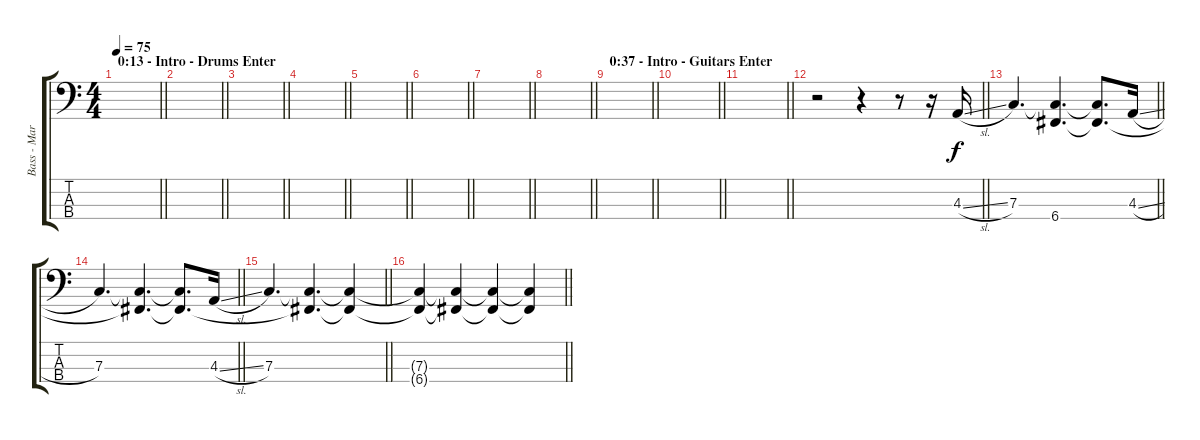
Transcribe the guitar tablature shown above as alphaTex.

\track ("Bass - Marius" "Bass - Mar") {instrument electricbasspick}
\staff {score tabs}
\tuning (Eb2 Bb1 F1 C1) {hide}
\ts (4 4)
\section ("" "0:13 - Intro - Drums Enter")
\tempo 75
\clef f4
\barLineRight lightlight
\ks c
|
\barLineRight lightlight
|
\barLineRight lightlight
|
\barLineRight lightlight
|
\barLineRight lightlight
|
\barLineRight lightlight
|
\barLineRight lightlight
|
\barLineRight lightlight
|
\section ("" "0:37 - Intro - Guitars Enter")
\barLineRight lightlight
|
\barLineRight lightlight
|
\barLineRight lightlight
|
\barLineRight lightlight
r.2 r.4 r.8 r.16 4.3{sl}.16 |
\barLineRight lightlight
7.3.4{d} (7.3{t} 6.4).4{d} (7.3{t} 6.4{t}).8{d} 4.3{sl}.16 |
\barLineRight lightlight
7.3.4{d} (7.3{t} 6.4{t}).4{d} (7.3{t} 6.4{t}).8{d} 4.3{sl}.16 |
\barLineRight lightlight
7.3.4{d} (7.3{t} 6.4{t}).4{d} (7.3{t} 6.4{t}).4 |
\barLineRight lightlight
(7.3{t} 6.4{t}).4 (7.3{t} 6.4{t}).4 (7.3{t} 6.4{t}).4 (7.3{t} 6.4{t}).4
